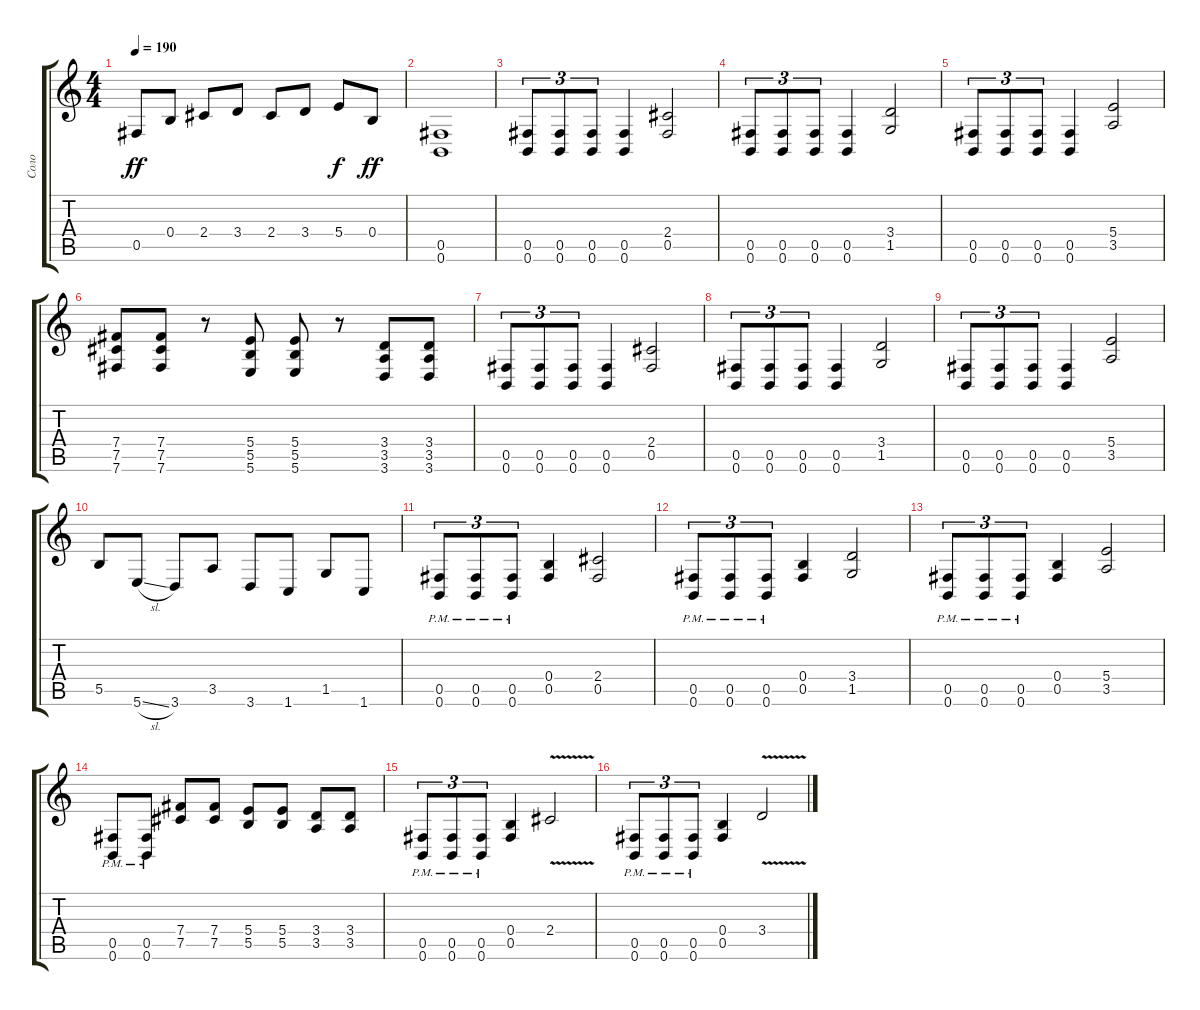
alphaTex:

\track ("Соло" "Соло") {instrument distortionguitar}
\staff {score tabs}
\tuning (Db4 Ab3 E3 B2 Gb2 B1) {hide}
\ts (4 4)
\tempo 190
\clef g2
\ks c
0.5.8{dy ff} 0.4.8 2.4.8 3.4.8 2.4.8 3.4.8 5.4.8{dy f} 0.4.8{dy ff} |
(0.5 0.6).1 |
(0.5 0.6).8{tu (3 2)} (0.5 0.6).8{tu (3 2)} (0.5 0.6).8{tu (3 2)} (0.5 0.6).4 (2.4 0.5).2 |
(0.5 0.6).8{tu (3 2)} (0.5 0.6).8{tu (3 2)} (0.5 0.6).8{tu (3 2)} (0.5 0.6).4 (3.4 1.5).2 |
(0.5 0.6).8{tu (3 2)} (0.5 0.6).8{tu (3 2)} (0.5 0.6).8{tu (3 2)} (0.5 0.6).4 (5.4 3.5).2 |
(7.4 7.5 7.6).8 (7.4 7.5 7.6).8 r.8 (5.4 5.5 5.6).8 (5.4 5.5 5.6).8 r.8 (3.4 3.5 3.6).8 (3.4 3.5 3.6).8 |
(0.5 0.6).8{tu (3 2)} (0.5 0.6).8{tu (3 2)} (0.5 0.6).8{tu (3 2)} (0.5 0.6).4 (2.4 0.5).2 |
(0.5 0.6).8{tu (3 2)} (0.5 0.6).8{tu (3 2)} (0.5 0.6).8{tu (3 2)} (0.5 0.6).4 (3.4 1.5).2 |
(0.5 0.6).8{tu (3 2)} (0.5 0.6).8{tu (3 2)} (0.5 0.6).8{tu (3 2)} (0.5 0.6).4 (5.4 3.5).2 |
5.5.8 5.6{sl}.8 3.6.8 3.5.8 3.6.8 1.6.8 1.5.8 1.6.8 |
(0.5{pm} 0.6{pm}).8{tu (3 2)} (0.5{pm} 0.6{pm}).8{tu (3 2)} (0.5{pm} 0.6{pm}).8{tu (3 2)} (0.4 0.5).4 (2.4 0.5).2 |
(0.5{pm} 0.6{pm}).8{tu (3 2)} (0.5{pm} 0.6{pm}).8{tu (3 2)} (0.5{pm} 0.6{pm}).8{tu (3 2)} (0.4 0.5).4 (3.4 1.5).2 |
(0.5{pm} 0.6{pm}).8{tu (3 2)} (0.5{pm} 0.6{pm}).8{tu (3 2)} (0.5{pm} 0.6{pm}).8{tu (3 2)} (0.4 0.5).4 (5.4 3.5).2 |
(0.5{pm} 0.6{pm}).8 (0.5{pm} 0.6{pm}).8 (7.4 7.5).8 (7.4 7.5).8 (5.4 5.5).8 (5.4 5.5).8 (3.4 3.5).8 (3.4 3.5).8 |
(0.5{pm} 0.6{pm}).8{tu (3 2)} (0.5{pm} 0.6{pm}).8{tu (3 2)} (0.5{pm} 0.6{pm}).8{tu (3 2)} (0.4 0.5).4 2.4{v}.2 |
(0.5{pm} 0.6{pm}).8{tu (3 2)} (0.5{pm} 0.6{pm}).8{tu (3 2)} (0.5{pm} 0.6{pm}).8{tu (3 2)} (0.4 0.5).4 3.4{v}.2
